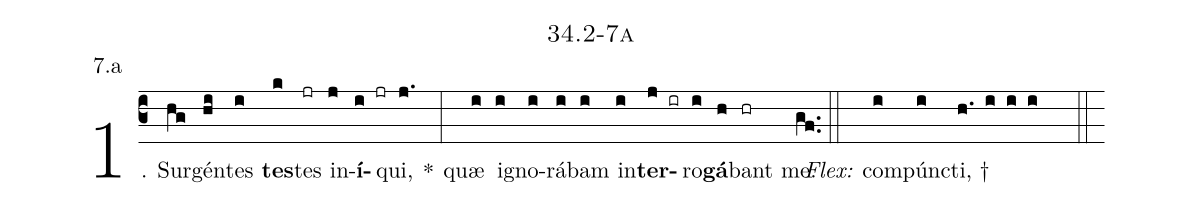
name: 34.2-7a;
annotation: 7.a;
%%
(c3)1. Sur(hg)gén(hi)tes(i) <b>tes</b>(k)tes(jr) in(j)<b>í</b>(i jr)qui,(j.) *(:) quæ(i) i(i)gno(i)rá(i)bam(i) in(i)<b>ter</b>(j ir)ro(i)<b>gá</b>(h)bant(hr) me.(gf..) (::)
<i>Flex:</i>()  com(i)púnc(i)ti, †(h. i i i  ::)

%E(i) u(i) o(j) u(i) a(h) e.(gf..) (::)
